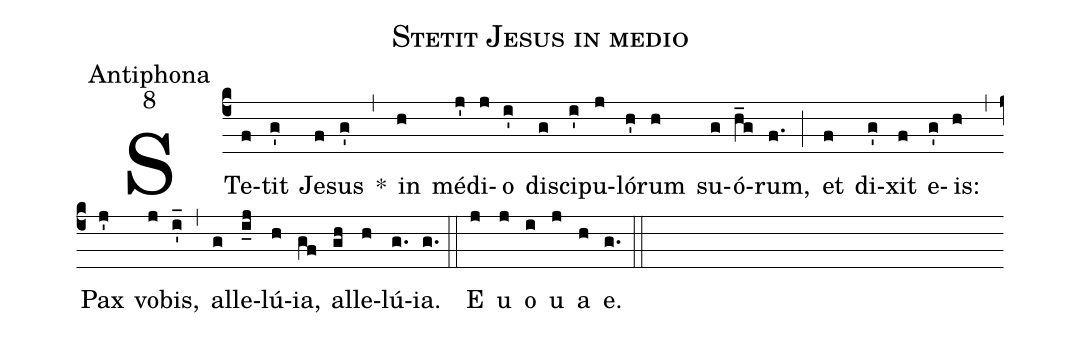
name:Stetit Jesus in medio;
office-part:Antiphona;
mode:8;
%%
(c4) STe(f)tit(g') Je(f)sus(g') *(,) in(h) mé(j')di(j)o(i') di(g)sci(i')pu(j)ló(h')rum(h) su(g)ó(h_g)rum,(f.) (;) et(f) di(g')xit(f) e(g')is:(h) (,) Pax(j') vo(j)bis,(i'_) (,) al(g)le(i_j)lú(h)ia,(gf) al(gh)le(h)lú(g.)ia.(g.) (::) <eu>E(j) u(j) o(i) u(j) a(h) e.</eu>(g.) (::)
